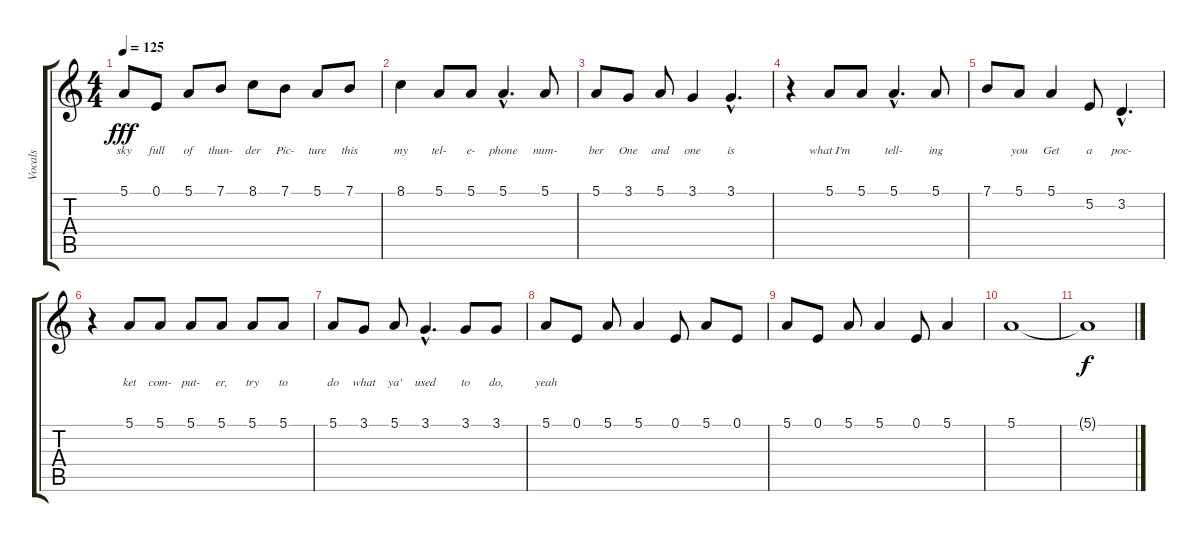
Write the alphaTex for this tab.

\track ("Vocals" "Vocals") {instrument lead2sawtooth}
\staff {score tabs}
\tuning (E4 B3 G3 D3 A2 E2) {hide}
\ts (4 4)
\tempo 125
\clef g2
\ks c
5.1.8{lyrics (0 "sky") lyrics (1 "") lyrics (2 "") lyrics (3 "") lyrics (4 "") dy fff} 0.1.8{lyrics (0 "full") lyrics (1 "") lyrics (2 "") lyrics (3 "") lyrics (4 "")} 5.1.8{lyrics (0 "of") lyrics (1 "") lyrics (2 "") lyrics (3 "") lyrics (4 "")} 7.1.8{lyrics (0 "thun-") lyrics (1 "") lyrics (2 "") lyrics (3 "") lyrics (4 "")} 8.1.8{lyrics (0 "der") lyrics (1 "") lyrics (2 "") lyrics (3 "") lyrics (4 "")} 7.1.8{lyrics (0 "Pic-") lyrics (1 "") lyrics (2 "") lyrics (3 "") lyrics (4 "")} 5.1.8{lyrics (0 "ture") lyrics (1 "") lyrics (2 "") lyrics (3 "") lyrics (4 "")} 7.1.8{lyrics (0 "this") lyrics (1 "") lyrics (2 "") lyrics (3 "") lyrics (4 "")} |
8.1.4{lyrics (0 "my") lyrics (1 "") lyrics (2 "") lyrics (3 "") lyrics (4 "")} 5.1.8{lyrics (0 "tel-") lyrics (1 "") lyrics (2 "") lyrics (3 "") lyrics (4 "")} 5.1.8{lyrics (0 "e-") lyrics (1 "") lyrics (2 "") lyrics (3 "") lyrics (4 "")} 5.1{hac}.4{d lyrics (0 "phone") lyrics (1 "") lyrics (2 "") lyrics (3 "") lyrics (4 "")} 5.1.8{lyrics (0 "num-") lyrics (1 "") lyrics (2 "") lyrics (3 "") lyrics (4 "")} |
5.1.8{lyrics (0 "ber") lyrics (1 "") lyrics (2 "") lyrics (3 "") lyrics (4 "")} 3.1.8{lyrics (0 "One") lyrics (1 "") lyrics (2 "") lyrics (3 "") lyrics (4 "")} 5.1.8{lyrics (0 "and") lyrics (1 "") lyrics (2 "") lyrics (3 "") lyrics (4 "")} 3.1.4{lyrics (0 "one") lyrics (1 "") lyrics (2 "") lyrics (3 "") lyrics (4 "")} 3.1{hac}.4{d lyrics (0 "is") lyrics (1 "") lyrics (2 "") lyrics (3 "") lyrics (4 "")} |
r.4 5.1.8{lyrics (0 "what I'm") lyrics (1 "") lyrics (2 "") lyrics (3 "") lyrics (4 "")} 5.1.8{lyrics (0 "") lyrics (1 "") lyrics (2 "") lyrics (3 "") lyrics (4 "")} 5.1{hac}.4{d lyrics (0 "tell-") lyrics (1 "") lyrics (2 "") lyrics (3 "") lyrics (4 "")} 5.1.8{lyrics (0 "ing") lyrics (1 "") lyrics (2 "") lyrics (3 "") lyrics (4 "")} |
7.1.8{lyrics (0 "") lyrics (1 "") lyrics (2 "") lyrics (3 "") lyrics (4 "")} 5.1.8{lyrics (0 "you") lyrics (1 "") lyrics (2 "") lyrics (3 "") lyrics (4 "")} 5.1.4{lyrics (0 "Get") lyrics (1 "") lyrics (2 "") lyrics (3 "") lyrics (4 "")} 5.2.8{lyrics (0 "a") lyrics (1 "") lyrics (2 "") lyrics (3 "") lyrics (4 "")} 3.2{hac}.4{d lyrics (0 "poc-") lyrics (1 "") lyrics (2 "") lyrics (3 "") lyrics (4 "")} |
r.4 5.1.8{lyrics (0 "ket") lyrics (1 "") lyrics (2 "") lyrics (3 "") lyrics (4 "")} 5.1.8{lyrics (0 "com-") lyrics (1 "") lyrics (2 "") lyrics (3 "") lyrics (4 "")} 5.1.8{lyrics (0 "put-") lyrics (1 "") lyrics (2 "") lyrics (3 "") lyrics (4 "")} 5.1.8{lyrics (0 "er,") lyrics (1 "") lyrics (2 "") lyrics (3 "") lyrics (4 "")} 5.1.8{lyrics (0 "try") lyrics (1 "") lyrics (2 "") lyrics (3 "") lyrics (4 "")} 5.1.8{lyrics (0 "to") lyrics (1 "") lyrics (2 "") lyrics (3 "") lyrics (4 "")} |
5.1.8{lyrics (0 "do") lyrics (1 "") lyrics (2 "") lyrics (3 "") lyrics (4 "")} 3.1.8{lyrics (0 "what") lyrics (1 "") lyrics (2 "") lyrics (3 "") lyrics (4 "")} 5.1.8{lyrics (0 "ya'") lyrics (1 "") lyrics (2 "") lyrics (3 "") lyrics (4 "")} 3.1{hac}.4{d lyrics (0 "used") lyrics (1 "") lyrics (2 "") lyrics (3 "") lyrics (4 "")} 3.1.8{lyrics (0 "to") lyrics (1 "") lyrics (2 "") lyrics (3 "") lyrics (4 "")} 3.1.8{lyrics (0 "do,") lyrics (1 "") lyrics (2 "") lyrics (3 "") lyrics (4 "")} |
5.1.8{lyrics (0 "yeah") lyrics (1 "") lyrics (2 "") lyrics (3 "") lyrics (4 "")} 0.1.8 5.1.8 5.1.4 0.1.8 5.1.8 0.1.8 |
5.1.8 0.1.8 5.1.8 5.1.4 0.1.8 5.1.4 |
5.1.1 |
5.1{t}.1{dy f}
